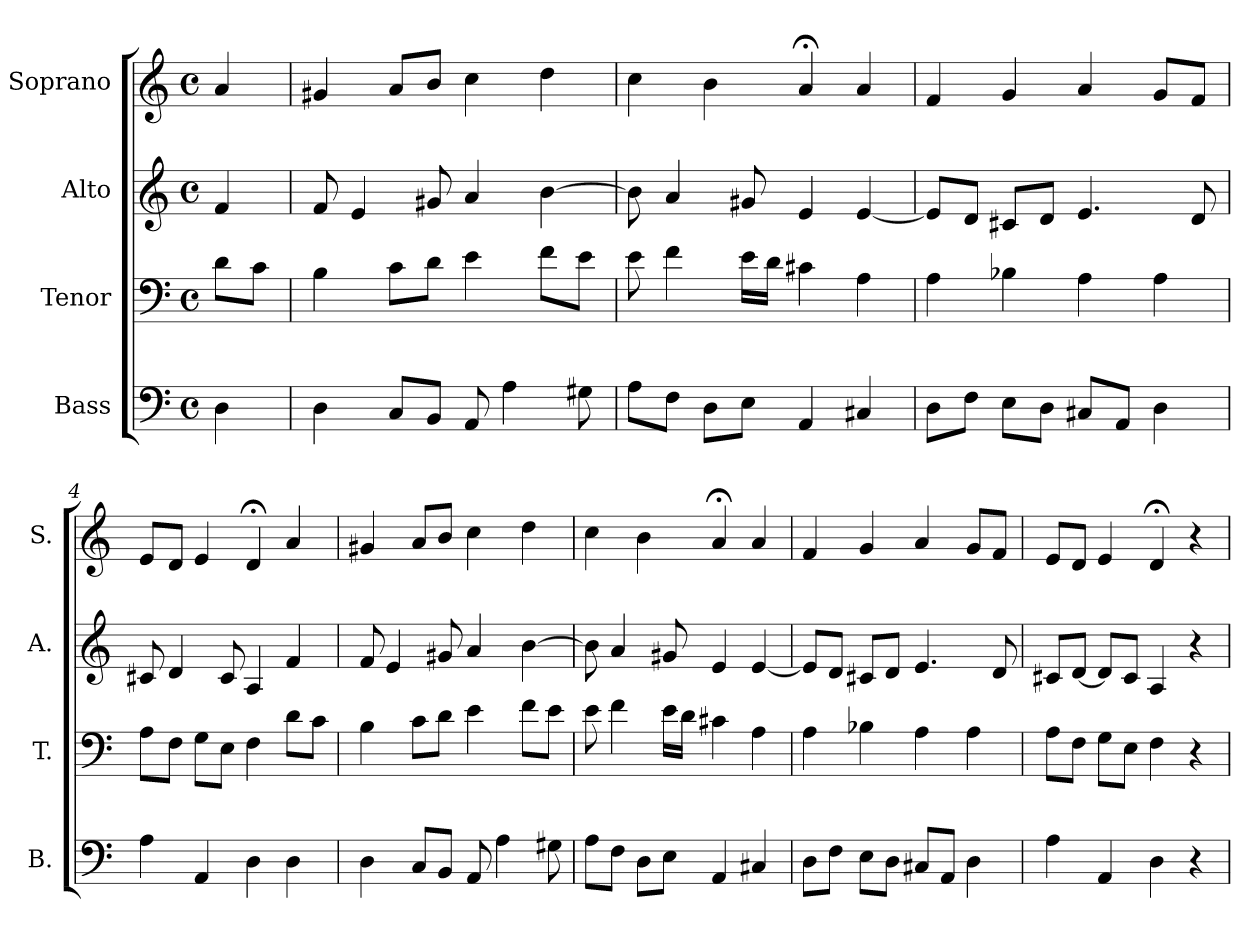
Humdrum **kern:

**kern	**kern	**kern	**kern
*part4	*part3	*part2	*part1
*staff4	*staff3	*staff2	*staff1
*I"Bass	*I"Tenor	*I"Alto	*I"Soprano
*I'B.	*I'T.	*I'A.	*I'S.
*clefF4	*clefF4	*clefG2	*clefG2
*k[]	*k[]	*k[]	*k[]
*a:	*a:	*a:	*a:
*M4/4	*M4/4	*M4/4	*M4/4
*met(c)	*met(c)	*met(c)	*met(c)
=	=	=	=
4D\	8d\L	4f/	4a/
.	8c\J	.	.
=1	=1	=1	=1
4D\	4B\	8f/	4g#X/
.	.	4e/	.
8C/L	8c\L	.	8a/L
8BB/J	8d\J	8g#X/	8b/J
8AA/	4e\	4a/	4cc\
4A\	.	.	.
.	8f\L	[4b\	4dd\
8G#X\	8e\J	.	.
=2	=2	=2	=2
8A\L	8e\	8b\]	4cc\
8F\J	4f\	4a/	.
8D\L	.	.	4b\
8E\J	16e\LL	8g#X/	.
.	16d\JJ	.	.
4AA/	4c#X\	4e/	4a;</
4C#X/	4A\	[4e/	4a/
=3	=3	=3	=3
8D\L	4A\	8e/L]	4f/
8F\J	.	8d/J	.
8E\L	4B-X\	8c#X/L	4g/
8D\J	.	8d/J	.
8C#X/L	4A\	4.e/	4a/
8AA/J	.	.	.
4D\	4A\	.	8g/L
.	.	8d/	8f/J
=4	=4	=4	=4
4A\	8A\L	8c#X/	8e/L
.	8F\J	4d/	8d/J
4AA/	8G\L	.	4e/
.	8E\J	8c#/	.
4D\	4F\	4A/	4d;</
4D\	8d\L	4f/	4a/
.	8c\J	.	.
!!LO:LB:g=z
=5	=5	=5	=5
4D\	4B\	8f/	4g#X/
.	.	4e/	.
8C/L	8c\L	.	8a/L
8BB/J	8d\J	8g#X/	8b/J
8AA/	4e\	4a/	4cc\
4A\	.	.	.
.	8f\L	[4b\	4dd\
8G#X\	8e\J	.	.
=6	=6	=6	=6
8A\L	8e\	8b\]	4cc\
8F\J	4f\	4a/	.
8D\L	.	.	4b\
8E\J	16e\LL	8g#X/	.
.	16d\JJ	.	.
4AA/	4c#X\	4e/	4a;</
4C#X/	4A\	[4e/	4a/
=7	=7	=7	=7
8D\L	4A\	8e/L]	4f/
8F\J	.	8d/J	.
8E\L	4B-X\	8c#X/L	4g/
8D\J	.	8d/J	.
8C#X/L	4A\	4.e/	4a/
8AA/J	.	.	.
4D\	4A\	.	8g/L
.	.	8d/	8f/J
=8	=8	=8	=8
4A\	8A\L	8c#X/L	8e/L
.	8F\J	[8d/J	8d/J
4AA/	8G\L	8d/L]	4e/
.	8E\J	8c#/J	.
4D\	4F\	4A/	4d;</
4r	4r	4r	4r
=	=	=	=
*-	*-	*-	*-
